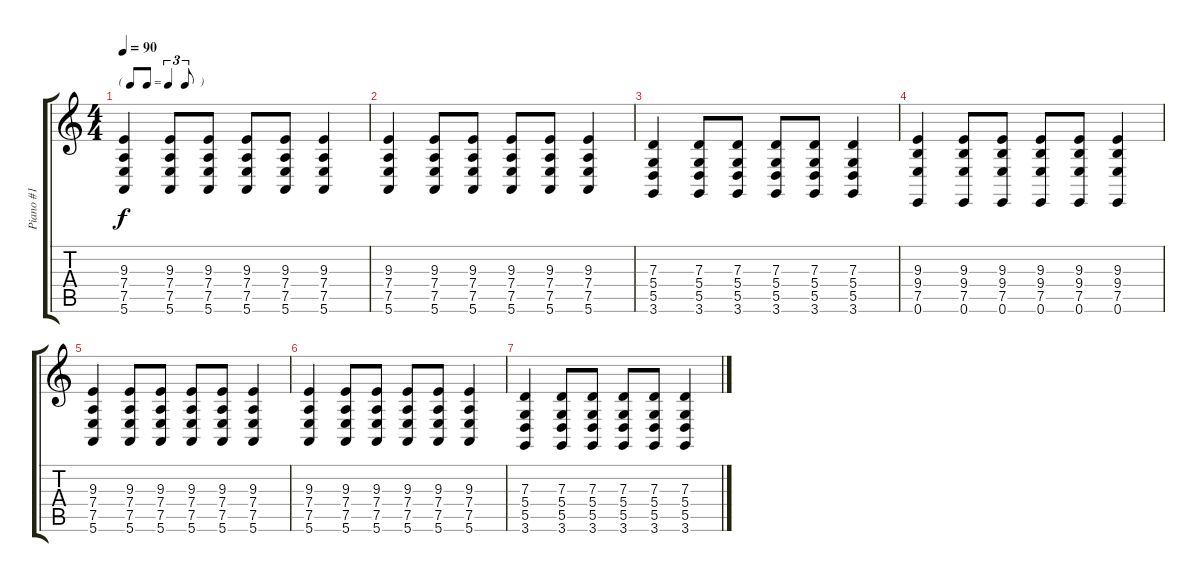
\track ("Piano #1" "Piano #1") {instrument acousticgrandpiano}
\staff {score tabs}
\tuning (E4 B3 G3 D3 A2 E2) {hide}
\ts (4 4)
\tf triplet8th
\tempo 90
\clef g2
\ks c
(9.3 7.4 7.5 5.6).4{dy f} (9.3 7.4 7.5 5.6).8 (9.3 7.4 7.5 5.6).8 (9.3 7.4 7.5 5.6).8 (9.3 7.4 7.5 5.6).8 (9.3 7.4 7.5 5.6).4 |
(9.3 7.4 7.5 5.6).4 (9.3 7.4 7.5 5.6).8 (9.3 7.4 7.5 5.6).8 (9.3 7.4 7.5 5.6).8 (9.3 7.4 7.5 5.6).8 (9.3 7.4 7.5 5.6).4 |
(7.3 5.4 5.5 3.6).4 (7.3 5.4 5.5 3.6).8 (7.3 5.4 5.5 3.6).8 (7.3 5.4 5.5 3.6).8 (7.3 5.4 5.5 3.6).8 (7.3 5.4 5.5 3.6).4 |
(9.3 9.4 7.5 0.6).4 (9.3 9.4 7.5 0.6).8 (9.3 9.4 7.5 0.6).8 (9.3 9.4 7.5 0.6).8 (9.3 9.4 7.5 0.6).8 (9.3 9.4 7.5 0.6).4 |
(9.3 7.4 7.5 5.6).4 (9.3 7.4 7.5 5.6).8 (9.3 7.4 7.5 5.6).8 (9.3 7.4 7.5 5.6).8 (9.3 7.4 7.5 5.6).8 (9.3 7.4 7.5 5.6).4 |
(9.3 7.4 7.5 5.6).4 (9.3 7.4 7.5 5.6).8 (9.3 7.4 7.5 5.6).8 (9.3 7.4 7.5 5.6).8 (9.3 7.4 7.5 5.6).8 (9.3 7.4 7.5 5.6).4 |
(7.3 5.4 5.5 3.6).4 (7.3 5.4 5.5 3.6).8 (7.3 5.4 5.5 3.6).8 (7.3 5.4 5.5 3.6).8 (7.3 5.4 5.5 3.6).8 (7.3 5.4 5.5 3.6).4
